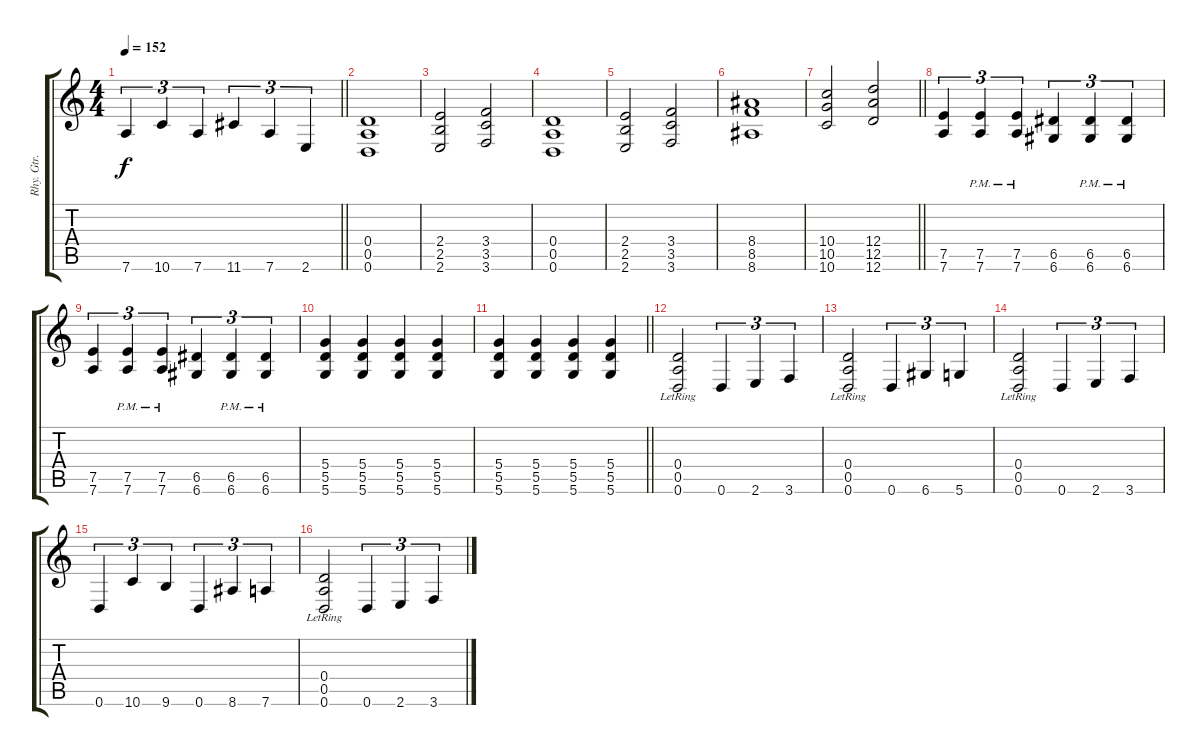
\track ("Rhy. Gtr. 2" "Rhy. Gtr. ") {instrument distortionguitar}
\staff {score tabs}
\tuning (E4 B3 G3 D3 A2 D2) {hide}
\ts (4 4)
\tempo 152
\clef g2
\barLineRight lightlight
\ks c
7.6.4{tu (3 2) dy f} 10.6.4{tu (3 2)} 7.6.4{tu (3 2)} 11.6.4{tu (3 2)} 7.6.4{tu (3 2)} 2.6.4{tu (3 2)} |
\section ("" "")
(0.4 0.5 0.6).1{volume 4} |
(2.4 2.5 2.6).2 (3.4 3.5 3.6).2 |
(0.4 0.5 0.6).1 |
(2.4 2.5 2.6).2 (3.4 3.5 3.6).2 |
(8.4 8.5 8.6).1 |
\barLineRight lightlight
(10.4 10.5 10.6).2 (12.4 12.5 12.6).2 |
\section ("" "")
(7.5 7.6).4{tu (3 2) volume 5} (7.5{pm} 7.6{pm}).4{tu (3 2)} (7.5{pm} 7.6{pm}).4{tu (3 2)} (6.5 6.6).4{tu (3 2)} (6.5{pm} 6.6{pm}).4{tu (3 2)} (6.5{pm} 6.6{pm}).4{tu (3 2)} |
(7.5 7.6).4{tu (3 2)} (7.5{pm} 7.6{pm}).4{tu (3 2)} (7.5{pm} 7.6{pm}).4{tu (3 2)} (6.5 6.6).4{tu (3 2)} (6.5{pm} 6.6{pm}).4{tu (3 2)} (6.5{pm} 6.6{pm}).4{tu (3 2)} |
(5.4 5.5 5.6).4 (5.4 5.5 5.6).4 (5.4 5.5 5.6).4 (5.4 5.5 5.6).4 |
\barLineRight lightlight
(5.4 5.5 5.6).4 (5.4 5.5 5.6).4 (5.4 5.5 5.6).4 (5.4 5.5 5.6).4 |
\section ("" "")
(0.4{lr} 0.5 0.6{lr}).2 0.6.4{tu (3 2)} 2.6.4{tu (3 2)} 3.6.4{tu (3 2)} |
(0.4{lr} 0.5 0.6{lr}).2 0.6.4{tu (3 2)} 6.6.4{tu (3 2)} 5.6.4{tu (3 2)} |
(0.4{lr} 0.5 0.6{lr}).2 0.6.4{tu (3 2)} 2.6.4{tu (3 2)} 3.6.4{tu (3 2)} |
0.6.4{tu (3 2)} 10.6.4{tu (3 2)} 9.6.4{tu (3 2)} 0.6.4{tu (3 2)} 8.6.4{tu (3 2)} 7.6.4{tu (3 2)} |
(0.4{lr} 0.5 0.6{lr}).2 0.6.4{tu (3 2)} 2.6.4{tu (3 2)} 3.6.4{tu (3 2)}
